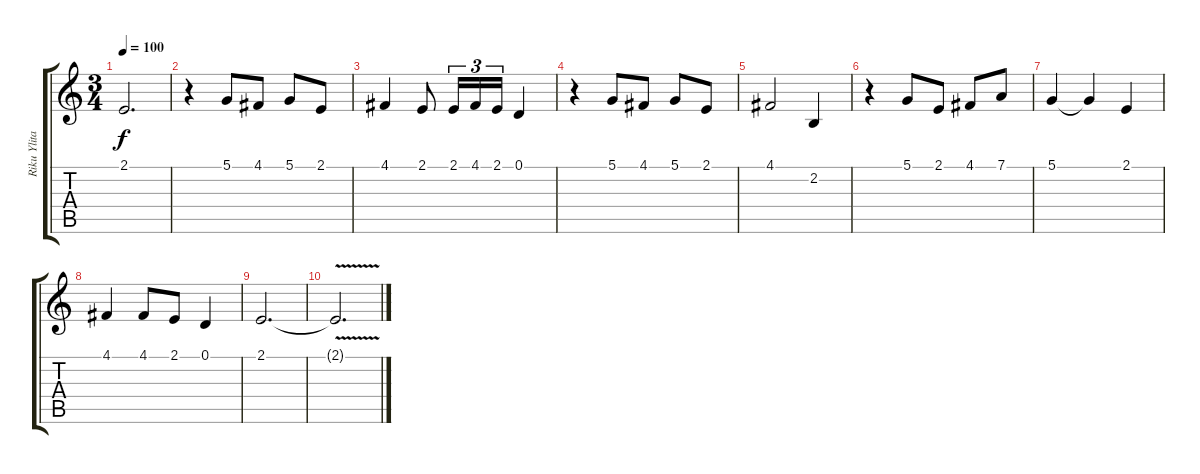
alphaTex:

\track ("Riku Ylitalo" "Riku Ylita") {instrument accordion}
\staff {score tabs}
\tuning (D4 A3 F3 C3 G2 D2) {hide}
\ts (3 4)
\tempo 100
\clef g2
\ks c
2.1.2{d dy f} |
r.4 5.1.8 4.1.8 5.1.8 2.1.8 |
4.1.4 2.1.8 2.1.16{tu (3 2)} 4.1.16{tu (3 2)} 2.1.16{tu (3 2)} 0.1.4 |
r.4 5.1.8 4.1.8 5.1.8 2.1.8 |
4.1.2 2.2.4 |
r.4 5.1.8 2.1.8 4.1.8 7.1.8 |
5.1.4 5.1{t}.4 2.1.4 |
4.1.4 4.1.8 2.1.8 0.1.4 |
2.1.2{d} |
2.1{v t}.2{d}
